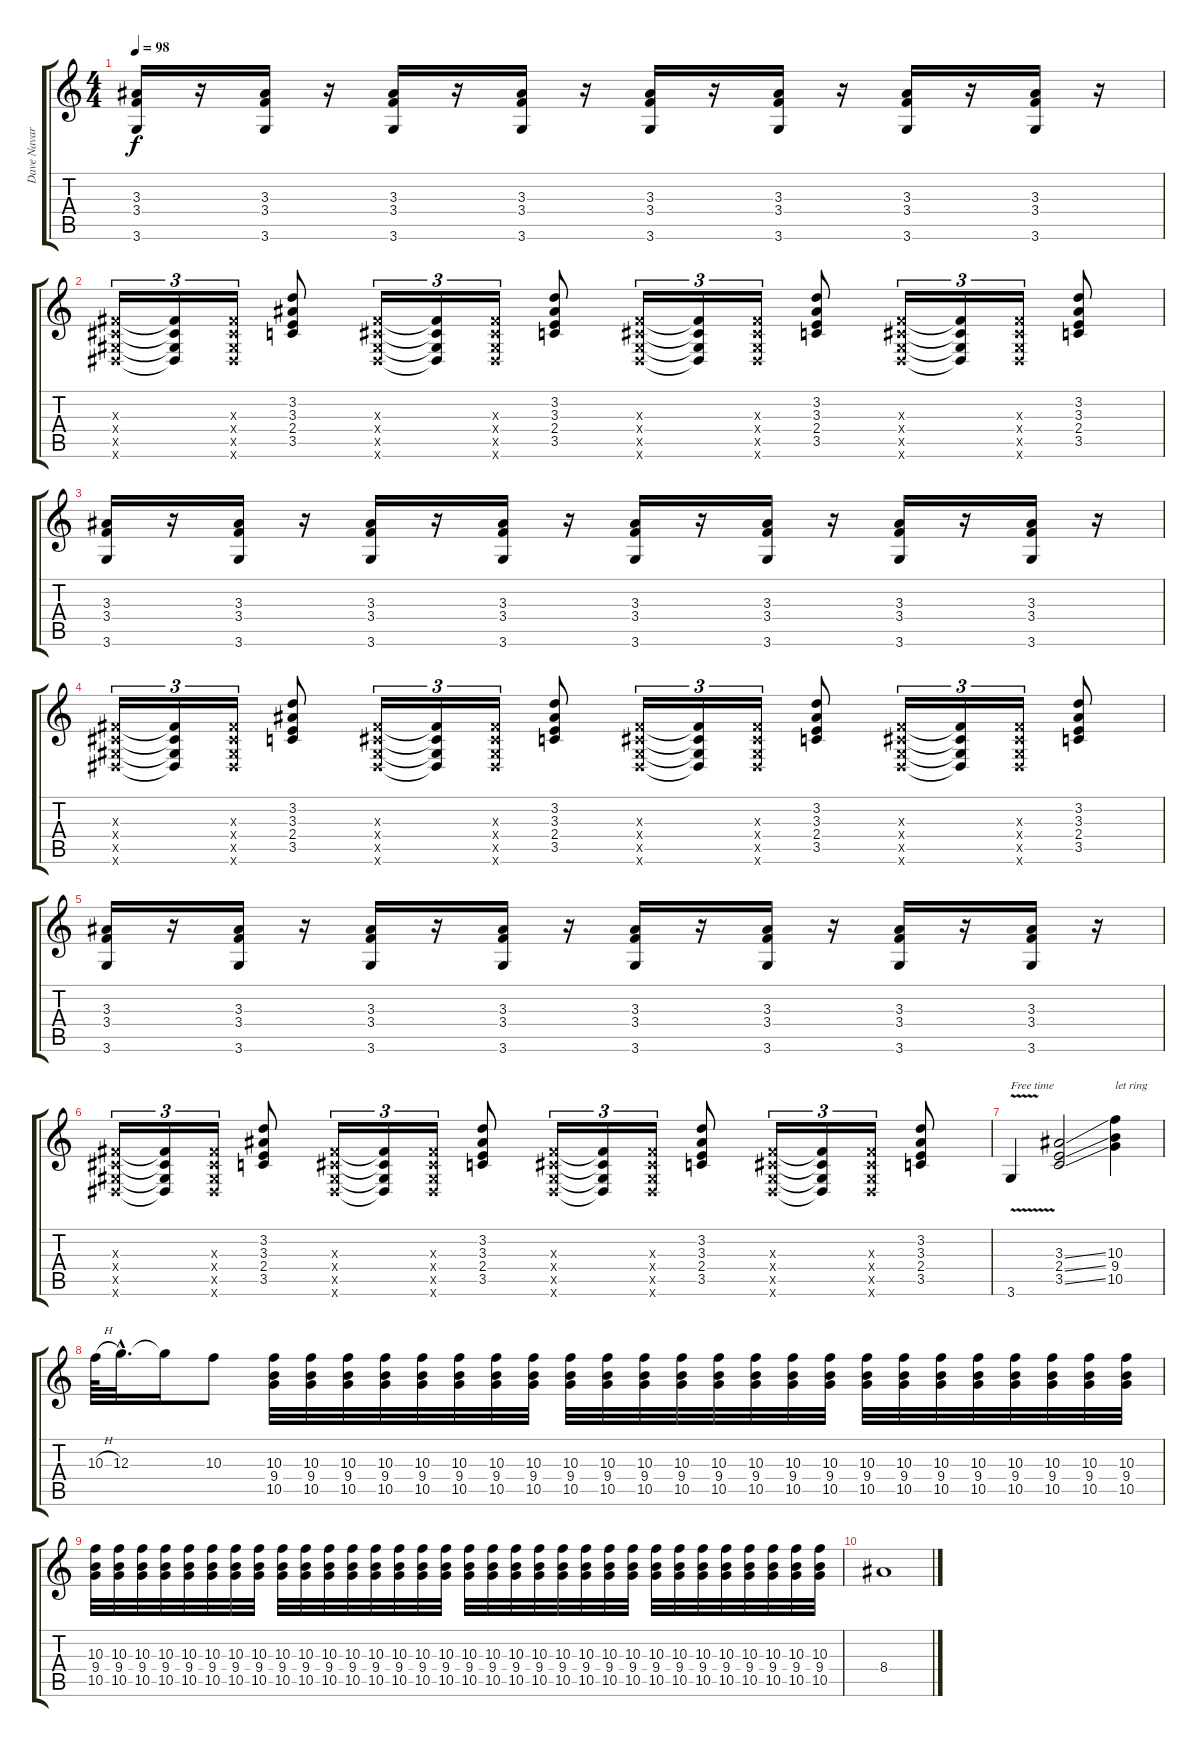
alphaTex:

\track ("Dave Navarro" "Dave Navar") {instrument electricguitarclean}
\staff {score tabs}
\tuning (E4 B3 G3 D3 A2 E2) {hide}
\ts (4 4)
\tempo 98
\clef g2
\ks c
(3.3 3.4 3.6).16{dy f} r.16 (3.3 3.4 3.6).16 r.16 (3.3 3.4 3.6).16 r.16 (3.3 3.4 3.6).16 r.16 (3.3 3.4 3.6).16 r.16 (3.3 3.4 3.6).16 r.16 (3.3 3.4 3.6).16 r.16 (3.3 3.4 3.6).16 r.16 |
(-1.3{x} -1.4{x} -1.5{x} -1.6{x}).16{tu (3 2)} (-1.3{t} -1.4{t} -1.5{t} -1.6{t}).16{tu (3 2)} (-1.3{x} -1.4{x} -1.5{x} -1.6{x}).16{tu (3 2)} (3.2 3.3 2.4 3.5).8 (-1.3{x} -1.4{x} -1.5{x} -1.6{x}).16{tu (3 2)} (-1.3{t} -1.4{t} -1.5{t} -1.6{t}).16{tu (3 2)} (-1.3{x} -1.4{x} -1.5{x} -1.6{x}).16{tu (3 2)} (3.2 3.3 2.4 3.5).8 (-1.3{x} -1.4{x} -1.5{x} -1.6{x}).16{tu (3 2)} (-1.3{t} -1.4{t} -1.5{t} -1.6{t}).16{tu (3 2)} (-1.3{x} -1.4{x} -1.5{x} -1.6{x}).16{tu (3 2)} (3.2 3.3 2.4 3.5).8 (-1.3{x} -1.4{x} -1.5{x} -1.6{x}).16{tu (3 2)} (-1.3{t} -1.4{t} -1.5{t} -1.6{t}).16{tu (3 2)} (-1.3{x} -1.4{x} -1.5{x} -1.6{x}).16{tu (3 2)} (3.2 3.3 2.4 3.5).8 |
(3.3 3.4 3.6).16 r.16 (3.3 3.4 3.6).16 r.16 (3.3 3.4 3.6).16 r.16 (3.3 3.4 3.6).16 r.16 (3.3 3.4 3.6).16 r.16 (3.3 3.4 3.6).16 r.16 (3.3 3.4 3.6).16 r.16 (3.3 3.4 3.6).16 r.16 |
(-1.3{x} -1.4{x} -1.5{x} -1.6{x}).16{tu (3 2)} (-1.3{t} -1.4{t} -1.5{t} -1.6{t}).16{tu (3 2)} (-1.3{x} -1.4{x} -1.5{x} -1.6{x}).16{tu (3 2)} (3.2 3.3 2.4 3.5).8 (-1.3{x} -1.4{x} -1.5{x} -1.6{x}).16{tu (3 2)} (-1.3{t} -1.4{t} -1.5{t} -1.6{t}).16{tu (3 2)} (-1.3{x} -1.4{x} -1.5{x} -1.6{x}).16{tu (3 2)} (3.2 3.3 2.4 3.5).8 (-1.3{x} -1.4{x} -1.5{x} -1.6{x}).16{tu (3 2)} (-1.3{t} -1.4{t} -1.5{t} -1.6{t}).16{tu (3 2)} (-1.3{x} -1.4{x} -1.5{x} -1.6{x}).16{tu (3 2)} (3.2 3.3 2.4 3.5).8 (-1.3{x} -1.4{x} -1.5{x} -1.6{x}).16{tu (3 2)} (-1.3{t} -1.4{t} -1.5{t} -1.6{t}).16{tu (3 2)} (-1.3{x} -1.4{x} -1.5{x} -1.6{x}).16{tu (3 2)} (3.2 3.3 2.4 3.5).8 |
(3.3 3.4 3.6).16 r.16 (3.3 3.4 3.6).16 r.16 (3.3 3.4 3.6).16 r.16 (3.3 3.4 3.6).16 r.16 (3.3 3.4 3.6).16 r.16 (3.3 3.4 3.6).16 r.16 (3.3 3.4 3.6).16 r.16 (3.3 3.4 3.6).16 r.16 |
(-1.3{x} -1.4{x} -1.5{x} -1.6{x}).16{tu (3 2)} (-1.3{t} -1.4{t} -1.5{t} -1.6{t}).16{tu (3 2)} (-1.3{x} -1.4{x} -1.5{x} -1.6{x}).16{tu (3 2)} (3.2 3.3 2.4 3.5).8 (-1.3{x} -1.4{x} -1.5{x} -1.6{x}).16{tu (3 2)} (-1.3{t} -1.4{t} -1.5{t} -1.6{t}).16{tu (3 2)} (-1.3{x} -1.4{x} -1.5{x} -1.6{x}).16{tu (3 2)} (3.2 3.3 2.4 3.5).8 (-1.3{x} -1.4{x} -1.5{x} -1.6{x}).16{tu (3 2)} (-1.3{t} -1.4{t} -1.5{t} -1.6{t}).16{tu (3 2)} (-1.3{x} -1.4{x} -1.5{x} -1.6{x}).16{tu (3 2)} (3.2 3.3 2.4 3.5).8 (-1.3{x} -1.4{x} -1.5{x} -1.6{x}).16{tu (3 2)} (-1.3{t} -1.4{t} -1.5{t} -1.6{t}).16{tu (3 2)} (-1.3{x} -1.4{x} -1.5{x} -1.6{x}).16{tu (3 2)} (3.2 3.3 2.4 3.5).8 |
3.6{v}.4{txt "Free time"} (3.3{ss} 2.4{ss} 3.5{ss}).2 (10.3 9.4 10.5).4{txt "let ring"} |
10.3{h}.64 12.3{hac}.32{d} 12.3{t}.16 10.3.8 (10.3 9.4 10.5).32 (10.3 9.4 10.5).32 (10.3 9.4 10.5).32 (10.3 9.4 10.5).32 (10.3 9.4 10.5).32 (10.3 9.4 10.5).32 (10.3 9.4 10.5).32 (10.3 9.4 10.5).32 (10.3 9.4 10.5).32 (10.3 9.4 10.5).32 (10.3 9.4 10.5).32 (10.3 9.4 10.5).32 (10.3 9.4 10.5).32 (10.3 9.4 10.5).32 (10.3 9.4 10.5).32 (10.3 9.4 10.5).32 (10.3 9.4 10.5).32 (10.3 9.4 10.5).32 (10.3 9.4 10.5).32 (10.3 9.4 10.5).32 (10.3 9.4 10.5).32 (10.3 9.4 10.5).32 (10.3 9.4 10.5).32 (10.3 9.4 10.5).32 |
(10.3 9.4 10.5).32 (10.3 9.4 10.5).32 (10.3 9.4 10.5).32 (10.3 9.4 10.5).32 (10.3 9.4 10.5).32 (10.3 9.4 10.5).32 (10.3 9.4 10.5).32 (10.3 9.4 10.5).32 (10.3 9.4 10.5).32 (10.3 9.4 10.5).32 (10.3 9.4 10.5).32 (10.3 9.4 10.5).32 (10.3 9.4 10.5).32 (10.3 9.4 10.5).32 (10.3 9.4 10.5).32 (10.3 9.4 10.5).32 (10.3 9.4 10.5).32 (10.3 9.4 10.5).32 (10.3 9.4 10.5).32 (10.3 9.4 10.5).32 (10.3 9.4 10.5).32 (10.3 9.4 10.5).32 (10.3 9.4 10.5).32 (10.3 9.4 10.5).32 (10.3 9.4 10.5).32 (10.3 9.4 10.5).32 (10.3 9.4 10.5).32 (10.3 9.4 10.5).32 (10.3 9.4 10.5).32 (10.3 9.4 10.5).32 (10.3 9.4 10.5).32 (10.3 9.4 10.5).32 |
8.4.1
